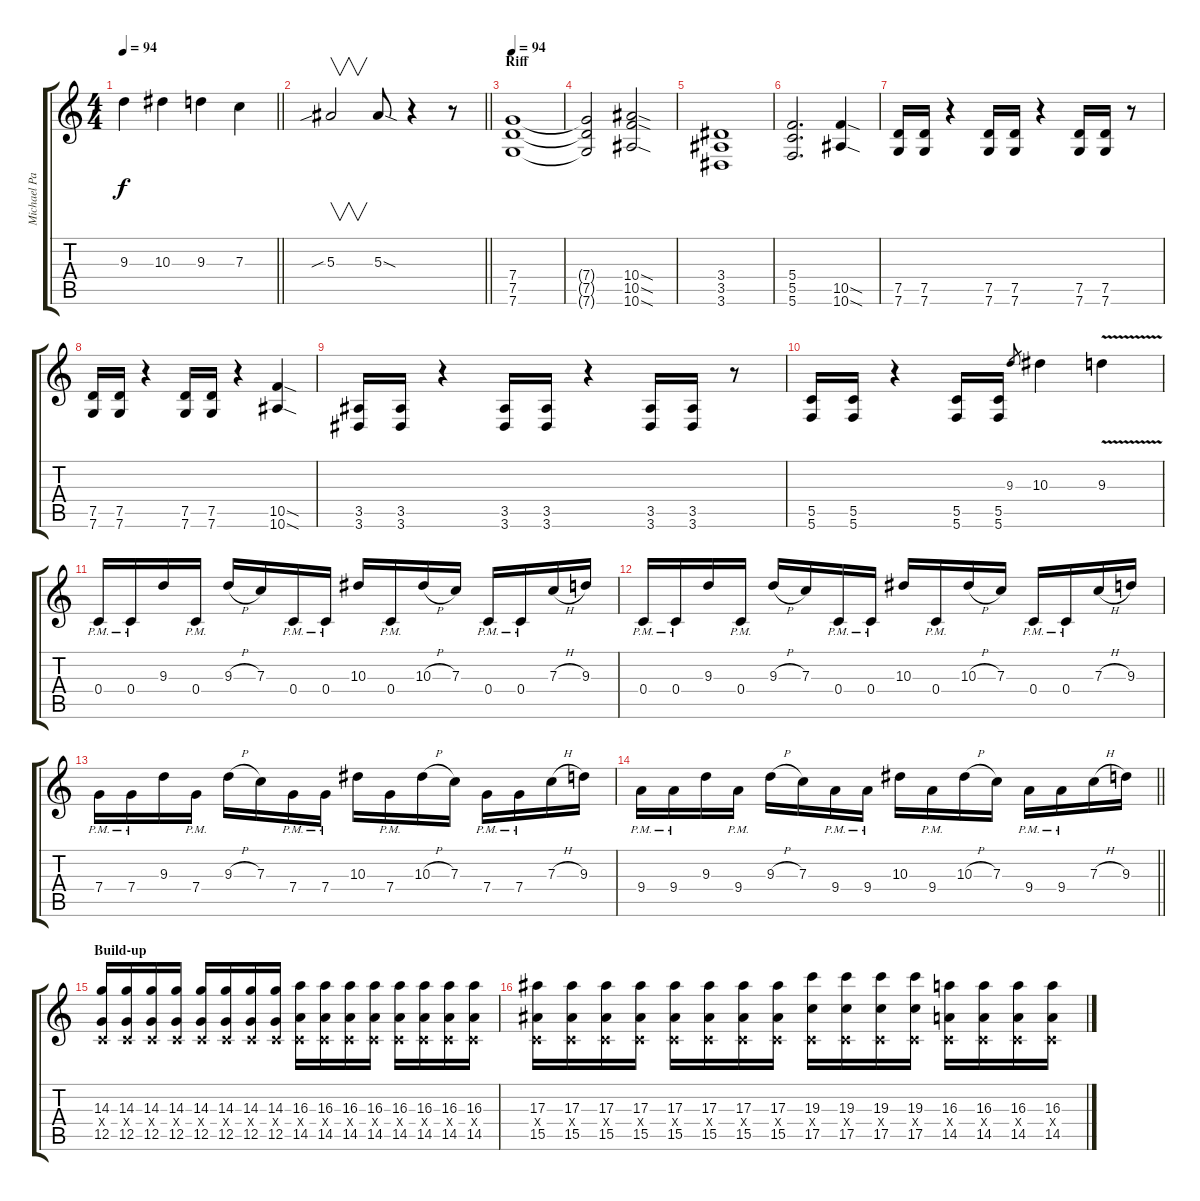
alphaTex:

\track ("Michael Padge" "Michael Pa") {instrument distortionguitar}
\staff {score tabs}
\tuning (D4 A3 F3 C3 G2 C2) {hide}
\ts (4 4)
\tempo 94
\clef g2
\barLineRight lightlight
\ks c
9.3.4{dy f} 10.3.4 9.3.4 7.3.4 |
\barLineRight lightlight
5.3{sib}.2{v} 5.3{sod}.8 r.4 r.8 |
\section ("" "Riff")
\tempo 94
(7.4 7.5 7.6).1 |
(7.4{t} 7.5{t} 7.6{t}).2 (10.4{sod} 10.5{sod} 10.6{sod}).2 |
(3.4 3.5 3.6).1 |
(5.4 5.5 5.6).2{d} (10.5{sod} 10.6{sod}).4 |
(7.5 7.6).16 (7.5 7.6).16 r.4 (7.5 7.6).16 (7.5 7.6).16 r.4 (7.5 7.6).16 (7.5 7.6).16 r.8 |
(7.5 7.6).16 (7.5 7.6).16 r.4 (7.5 7.6).16 (7.5 7.6).16 r.4 (10.5{sod} 10.6{sod}).4 |
(3.5 3.6).16 (3.5 3.6).16 r.4 (3.5 3.6).16 (3.5 3.6).16 r.4 (3.5 3.6).16 (3.5 3.6).16 r.8 |
(5.5 5.6).16 (5.5 5.6).16 r.4 (5.5 5.6).16 (5.5 5.6).16 9.3.8{gr} 10.3.4 9.3{v}.4 |
0.4{pm}.16 0.4{pm}.16 9.3.16 0.4{pm}.16 9.3{h}.16 7.3.16 0.4{pm}.16 0.4{pm}.16 10.3.16 0.4{pm}.16 10.3{h}.16 7.3.16 0.4{pm}.16 0.4{pm}.16 7.3{h}.16 9.3.16 |
0.4{pm}.16 0.4{pm}.16 9.3.16 0.4{pm}.16 9.3{h}.16 7.3.16 0.4{pm}.16 0.4{pm}.16 10.3.16 0.4{pm}.16 10.3{h}.16 7.3.16 0.4{pm}.16 0.4{pm}.16 7.3{h}.16 9.3.16 |
7.4{pm}.16 7.4{pm}.16 9.3.16 7.4{pm}.16 9.3{h}.16 7.3.16 7.4{pm}.16 7.4{pm}.16 10.3.16 7.4{pm}.16 10.3{h}.16 7.3.16 7.4{pm}.16 7.4{pm}.16 7.3{h}.16 9.3.16 |
\barLineRight lightlight
9.4{pm}.16 9.4{pm}.16 9.3.16 9.4{pm}.16 9.3{h}.16 7.3.16 9.4{pm}.16 9.4{pm}.16 10.3.16 9.4{pm}.16 10.3{h}.16 7.3.16 9.4{pm}.16 9.4{pm}.16 7.3{h}.16 9.3.16 |
\section ("" "Build-up")
(14.3 0.4{x} 12.5).16{volume 12 balance 0} (14.3 0.4{x} 12.5).16 (14.3 0.4{x} 12.5).16 (14.3 0.4{x} 12.5).16 (14.3 0.4{x} 12.5).16 (14.3 0.4{x} 12.5).16 (14.3 0.4{x} 12.5).16 (14.3 0.4{x} 12.5).16 (16.3 0.4{x} 14.5).16 (16.3 0.4{x} 14.5).16 (16.3 0.4{x} 14.5).16 (16.3 0.4{x} 14.5).16 (16.3 0.4{x} 14.5).16 (16.3 0.4{x} 14.5).16 (16.3 0.4{x} 14.5).16 (16.3 0.4{x} 14.5).16 |
(17.3 0.4{x} 15.5).16 (17.3 0.4{x} 15.5).16 (17.3 0.4{x} 15.5).16 (17.3 0.4{x} 15.5).16 (17.3 0.4{x} 15.5).16 (17.3 0.4{x} 15.5).16 (17.3 0.4{x} 15.5).16 (17.3 0.4{x} 15.5).16 (19.3 0.4{x} 17.5).16 (19.3 0.4{x} 17.5).16 (19.3 0.4{x} 17.5).16 (19.3 0.4{x} 17.5).16 (16.3 0.4{x} 14.5).16 (16.3 0.4{x} 14.5).16 (16.3 0.4{x} 14.5).16 (16.3 0.4{x} 14.5).16
